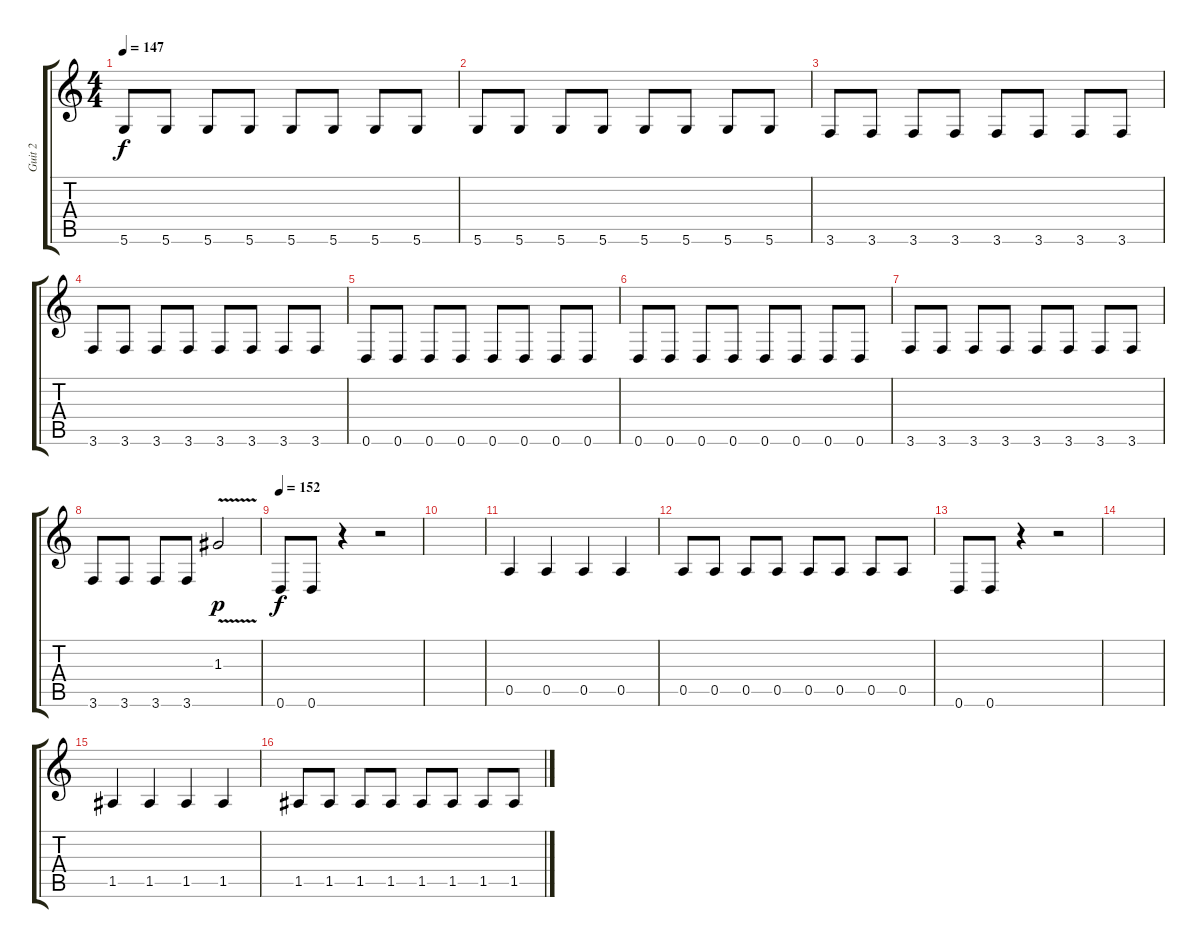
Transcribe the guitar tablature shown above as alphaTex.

\track ("Guit 2" "Guit 2") {instrument distortionguitar}
\staff {score tabs}
\tuning (E4 B3 G3 D3 A2 D2) {hide}
\ts (4 4)
\tempo 147
\clef g2
\ks c
5.6.8{dy f} 5.6.8 5.6.8 5.6.8 5.6.8 5.6.8 5.6.8 5.6.8 |
5.6.8 5.6.8 5.6.8 5.6.8 5.6.8 5.6.8 5.6.8 5.6.8 |
3.6.8 3.6.8 3.6.8 3.6.8 3.6.8 3.6.8 3.6.8 3.6.8 |
3.6.8 3.6.8 3.6.8 3.6.8 3.6.8 3.6.8 3.6.8 3.6.8 |
0.6.8 0.6.8 0.6.8 0.6.8 0.6.8 0.6.8 0.6.8 0.6.8 |
0.6.8 0.6.8 0.6.8 0.6.8 0.6.8 0.6.8 0.6.8 0.6.8 |
3.6.8 3.6.8 3.6.8 3.6.8 3.6.8 3.6.8 3.6.8 3.6.8 |
3.6.8 3.6.8 3.6.8 3.6.8 1.3{v}.2{dy p} |
\tempo 152
0.6.8{dy f} 0.6.8 r.4 r.2 |
|
0.5.4 0.5.4 0.5.4 0.5.4 |
0.5.8 0.5.8 0.5.8 0.5.8 0.5.8 0.5.8 0.5.8 0.5.8 |
0.6.8 0.6.8 r.4 r.2 |
|
1.5.4 1.5.4 1.5.4 1.5.4 |
1.5.8 1.5.8 1.5.8 1.5.8 1.5.8 1.5.8 1.5.8 1.5.8
